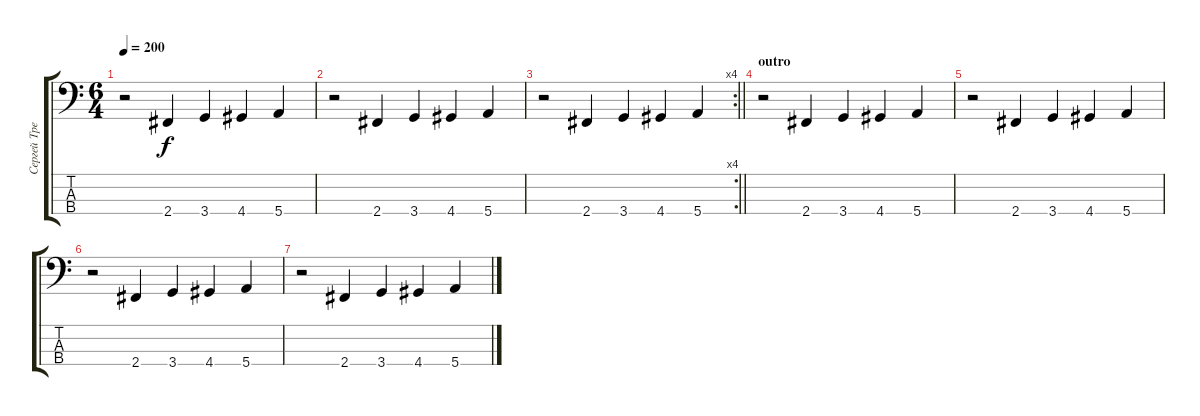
\track ("Сергей Третьяков" "Сергей Тре") {instrument electricbassfinger}
\staff {score tabs}
\tuning (G2 D2 A1 E1) {hide}
\ts (6 4)
\tempo 200
\clef f4
\ks c
r.2{dy f} 2.4.4 3.4.4 4.4.4 5.4.4 |
r.2 2.4.4 3.4.4 4.4.4 5.4.4 |
\rc 4
\barLineRight lightlight
r.2 2.4.4 3.4.4 4.4.4 5.4.4 |
\section ("" "outro")
r.2 2.4.4 3.4.4 4.4.4 5.4.4 |
r.2 2.4.4 3.4.4 4.4.4 5.4.4 |
r.2 2.4.4 3.4.4 4.4.4 5.4.4 |
r.2 2.4.4 3.4.4 4.4.4 5.4.4
